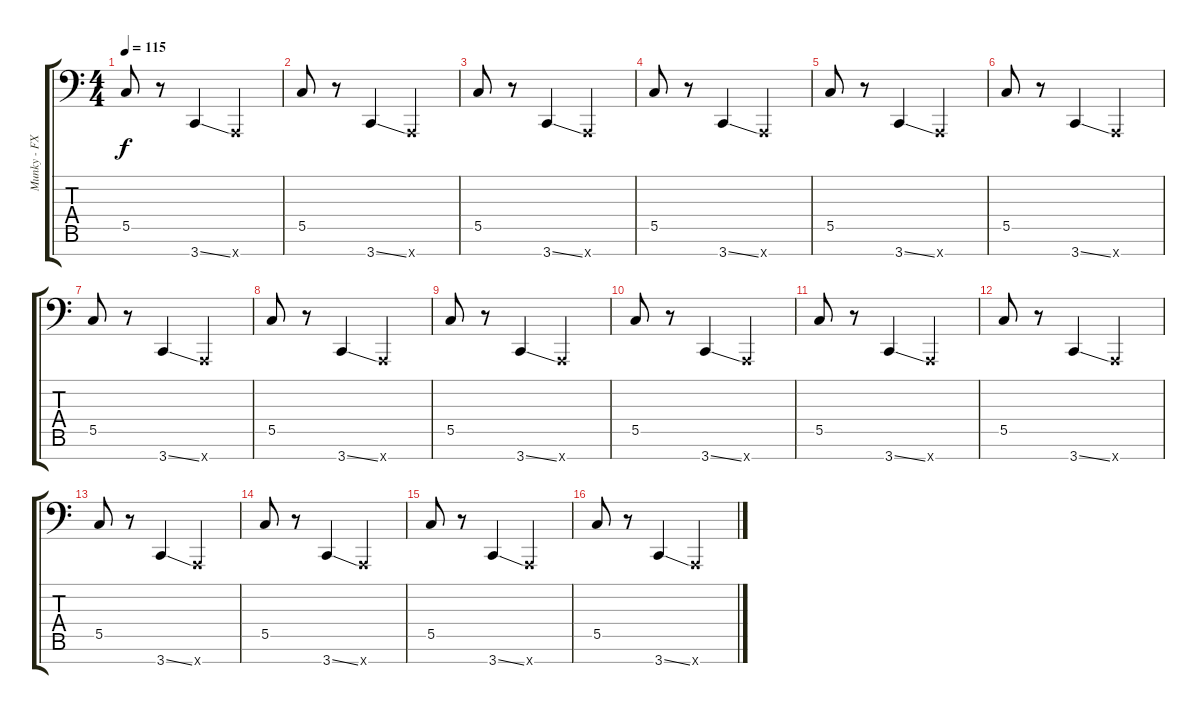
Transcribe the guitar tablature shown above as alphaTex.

\track ("Munky - FX" "Munky - FX") {instrument lead2sawtooth}
\staff {score tabs}
\tuning (D4 A3 F3 C3 G2 D2 A1) {hide}
\ts (4 4)
\tempo 115
\clef f4
\ks c
5.5.8{dy f} r.8 3.7{ss}.4 0.7{x}.2 |
5.5.8 r.8 3.7{ss}.4 0.7{x}.2 |
5.5.8{volume 6 balance 16 instrument lead2sawtooth} r.8 3.7{ss}.4 0.7{x}.2 |
5.5.8 r.8 3.7{ss}.4 0.7{x}.2 |
5.5.8 r.8 3.7{ss}.4 0.7{x}.2 |
5.5.8 r.8 3.7{ss}.4 0.7{x}.2 |
5.5.8 r.8 3.7{ss}.4 0.7{x}.2 |
5.5.8 r.8 3.7{ss}.4 0.7{x}.2 |
5.5.8 r.8 3.7{ss}.4 0.7{x}.2 |
5.5.8 r.8 3.7{ss}.4 0.7{x}.2 |
5.5.8 r.8 3.7{ss}.4 0.7{x}.2 |
5.5.8 r.8 3.7{ss}.4 0.7{x}.2 |
5.5.8 r.8 3.7{ss}.4 0.7{x}.2 |
5.5.8 r.8 3.7{ss}.4 0.7{x}.2 |
5.5.8 r.8 3.7{ss}.4 0.7{x}.2 |
5.5.8 r.8 3.7{ss}.4 0.7{x}.2
